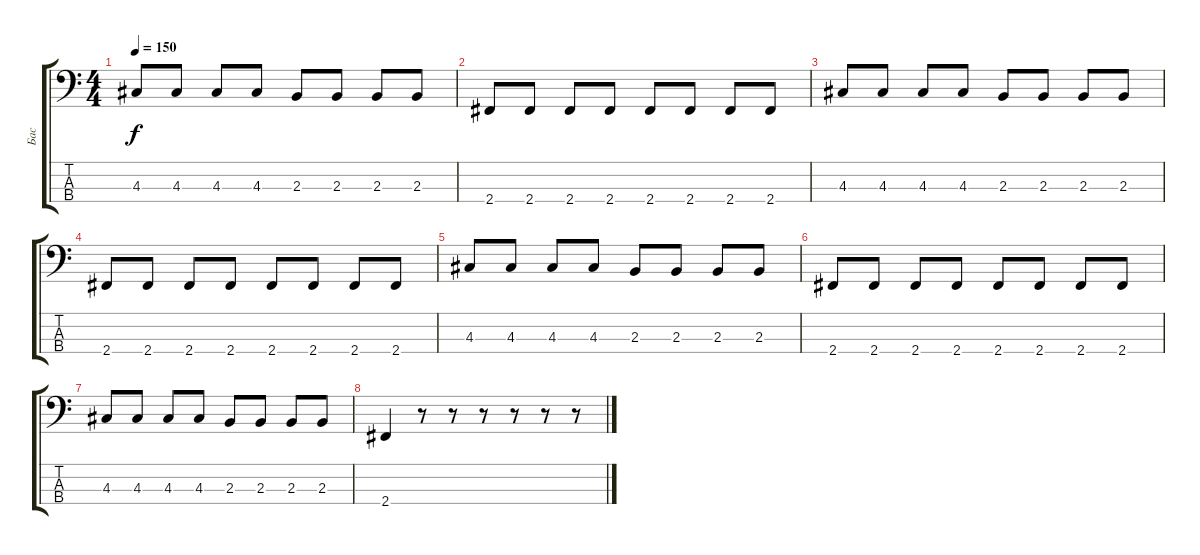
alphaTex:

\track ("Бас" "Бас") {instrument electricbassfinger}
\staff {score tabs}
\tuning (G2 D2 A1 E1) {hide}
\ts (4 4)
\tempo 150
\clef f4
\ks c
4.3.8{dy f} 4.3.8 4.3.8 4.3.8 2.3.8 2.3.8 2.3.8 2.3.8 |
2.4.8 2.4.8 2.4.8 2.4.8 2.4.8 2.4.8 2.4.8 2.4.8 |
4.3.8 4.3.8 4.3.8 4.3.8 2.3.8 2.3.8 2.3.8 2.3.8 |
2.4.8 2.4.8 2.4.8 2.4.8 2.4.8 2.4.8 2.4.8 2.4.8 |
4.3.8 4.3.8 4.3.8 4.3.8 2.3.8 2.3.8 2.3.8 2.3.8 |
2.4.8 2.4.8 2.4.8 2.4.8 2.4.8 2.4.8 2.4.8 2.4.8 |
4.3.8 4.3.8 4.3.8 4.3.8 2.3.8 2.3.8 2.3.8 2.3.8 |
2.4.4 r.8 r.8 r.8 r.8 r.8 r.8
